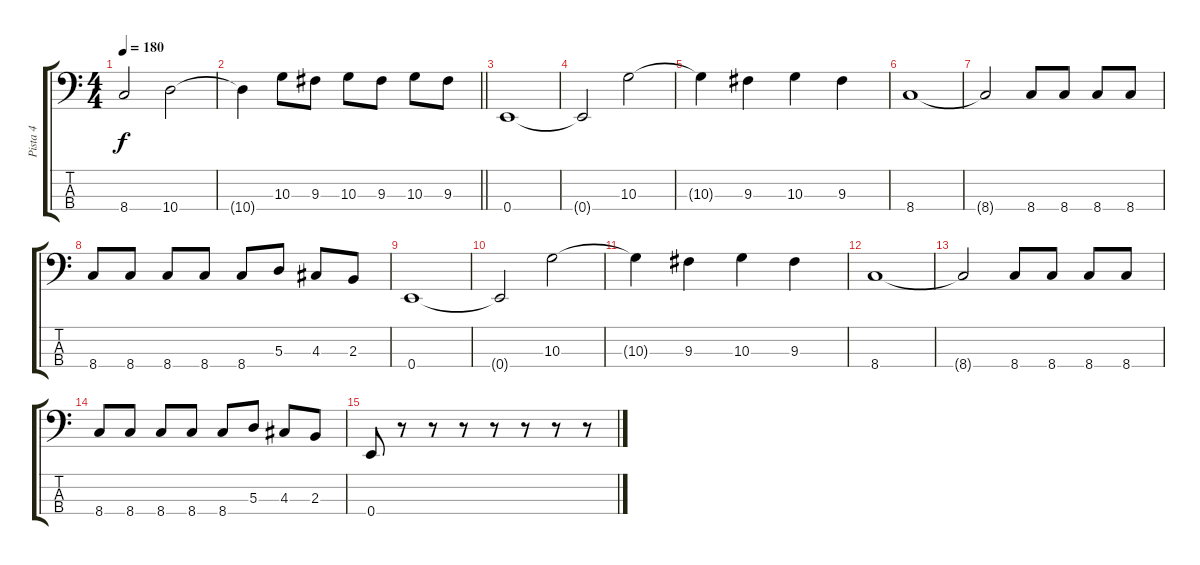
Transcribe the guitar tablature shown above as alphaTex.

\track ("Pista 4" "Pista 4") {instrument electricbassfinger}
\staff {score tabs}
\tuning (G2 D2 A1 E1) {hide}
\ts (4 4)
\tempo 180
\clef f4
\ks c
8.4{t}.2{dy f} 10.4.2 |
\barLineRight lightlight
10.4{t}.4 10.3.8 9.3.8 10.3.8 9.3.8 10.3.8 9.3.8 |
\section ("" "")
0.4.1 |
0.4{t}.2 10.3.2 |
10.3{t}.4 9.3.4 10.3.4 9.3.4 |
8.4.1 |
8.4{t}.2 8.4.8 8.4.8 8.4.8 8.4.8 |
8.4.8 8.4.8 8.4.8 8.4.8 8.4.8 5.3.8 4.3.8 2.3.8 |
0.4.1 |
0.4{t}.2 10.3.2 |
10.3{t}.4 9.3.4 10.3.4 9.3.4 |
8.4.1 |
8.4{t}.2 8.4.8 8.4.8 8.4.8 8.4.8 |
8.4.8 8.4.8 8.4.8 8.4.8 8.4.8 5.3.8 4.3.8 2.3.8 |
0.4.8 r.8 r.8 r.8 r.8 r.8 r.8 r.8
